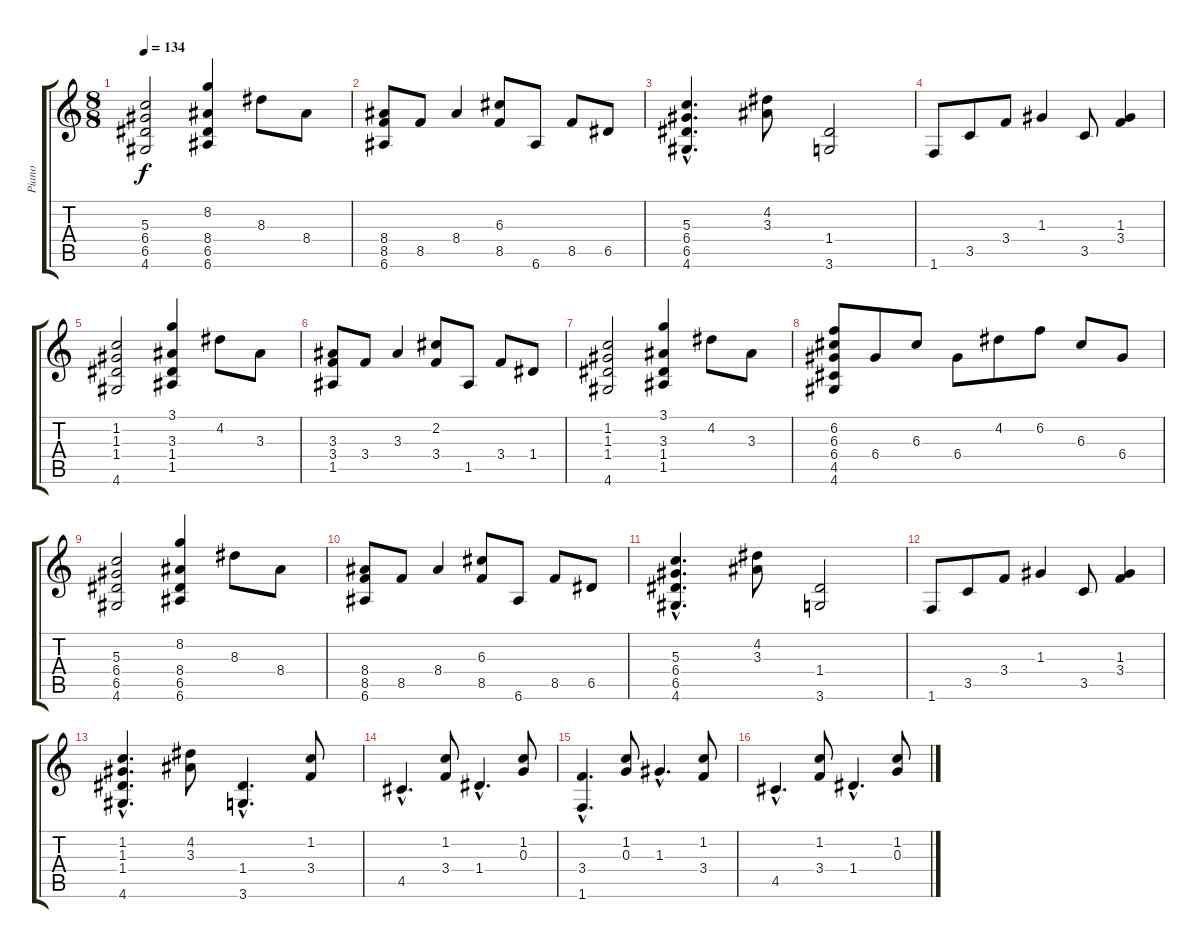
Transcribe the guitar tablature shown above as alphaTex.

\track ("Piano" "Piano") {instrument electricguitarjazz}
\staff {score tabs}
\tuning (E4 B3 G3 D3 A2 E2) {hide}
\ts (8 8)
\tempo 134
\clef g2
\ks c
(5.3 6.4 6.5 4.6).2{dy f} (8.2 8.4 6.5 6.6).4 8.3.8 8.4.8 |
(8.4 8.5 6.6).8 8.5.8 8.4.4 (6.3 8.5).8 6.6.8 8.5.8 6.5.8 |
(5.3{hac} 6.4{hac} 6.5{hac} 4.6{hac}).4{d} (4.2 3.3).8 (1.4 3.6).2 |
1.6.8 3.5.8 3.4.8 1.3.4 3.5.8 (1.3 3.4).4 |
(1.2 1.3 1.4 4.6).2 (3.1 3.3 1.4 1.5).4 4.2.8 3.3.8 |
(3.3 3.4 1.5).8 3.4.8 3.3.4 (2.2 3.4).8 1.5.8 3.4.8 1.4.8 |
(1.2 1.3 1.4 4.6).2 (3.1 3.3 1.4 1.5).4 4.2.8 3.3.8 |
(6.2 6.3 6.4 4.5 4.6).8 6.4.8 6.3.8 6.4.8 4.2.8 6.2.8 6.3.8 6.4.8 |
(5.3 6.4 6.5 4.6).2 (8.2 8.4 6.5 6.6).4 8.3.8 8.4.8 |
(8.4 8.5 6.6).8 8.5.8 8.4.4 (6.3 8.5).8 6.6.8 8.5.8 6.5.8 |
(5.3{hac} 6.4{hac} 6.5{hac} 4.6{hac}).4{d} (4.2 3.3).8 (1.4 3.6).2 |
1.6.8 3.5.8 3.4.8 1.3.4 3.5.8 (1.3 3.4).4 |
(1.2{hac} 1.3{hac} 1.4{hac} 4.6{hac}).4{d} (4.2 3.3).8 (1.4{hac} 3.6{hac}).4{d} (1.2 3.4).8 |
4.5{hac}.4{d} (1.2 3.4).8 1.4{hac}.4{d} (1.2 0.3).8 |
(3.4{hac} 1.6{hac}).4{d} (1.2 0.3).8 1.3{hac}.4{d} (1.2 3.4).8 |
4.5{hac}.4{d} (1.2 3.4).8 1.4{hac}.4{d} (1.2 0.3).8
